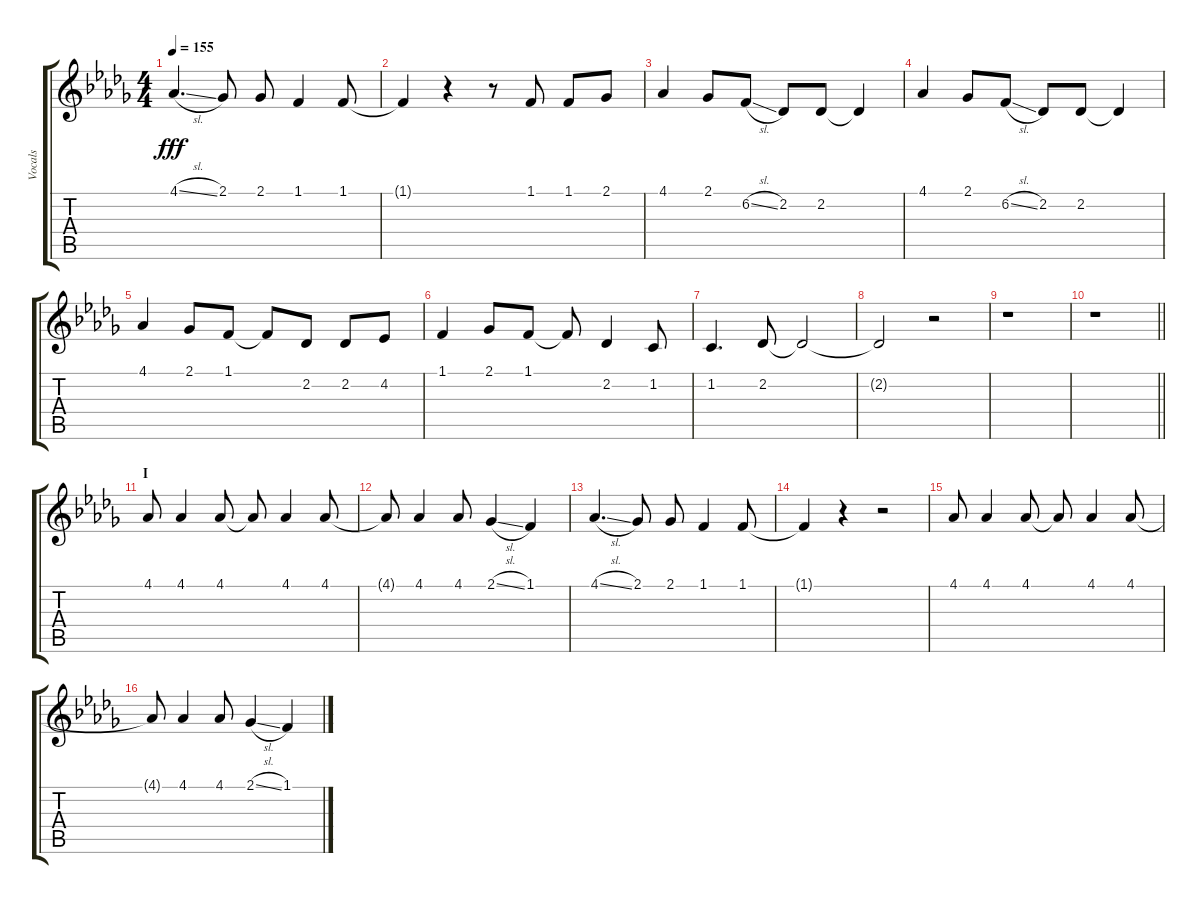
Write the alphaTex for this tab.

\track ("Vocals" "Vocals") {instrument voiceoohs}
\staff {score tabs}
\tuning (E4 B3 G3 D3 A2 E2) {hide}
\ts (4 4)
\tempo 155
\clef g2
\ks db
4.1{sl}.4{d dy fff} 2.1.8 2.1.8 1.1.4 1.1.8 |
1.1{t}.4 r.4 r.8 1.1.8 1.1.8 2.1.8 |
4.1.4 2.1.8 6.2{sl}.8 2.2.8 2.2.8 2.2{t}.4 |
4.1.4 2.1.8 6.2{sl}.8 2.2.8 2.2.8 2.2{t}.4 |
4.1.4 2.1.8 1.1.8 1.1{t}.8 2.2.8 2.2.8 4.2.8 |
1.1.4 2.1.8 1.1.8 1.1{t}.8 2.2.4 1.2.8 |
1.2.4{d} 2.2.8 2.2{t}.2 |
2.2{t}.2 r.2 |
r.1 |
\barLineRight lightlight
r.1 |
\section ("" "I")
4.1.8 4.1.4 4.1.8 4.1{t}.8 4.1.4 4.1.8 |
4.1{t}.8 4.1.4 4.1.8 2.1{sl}.4 1.1.4 |
4.1{sl}.4{d} 2.1.8 2.1.8 1.1.4 1.1.8 |
1.1{t}.4 r.4 r.2 |
4.1.8 4.1.4 4.1.8 4.1{t}.8 4.1.4 4.1.8 |
4.1{t}.8 4.1.4 4.1.8 2.1{sl}.4 1.1.4
